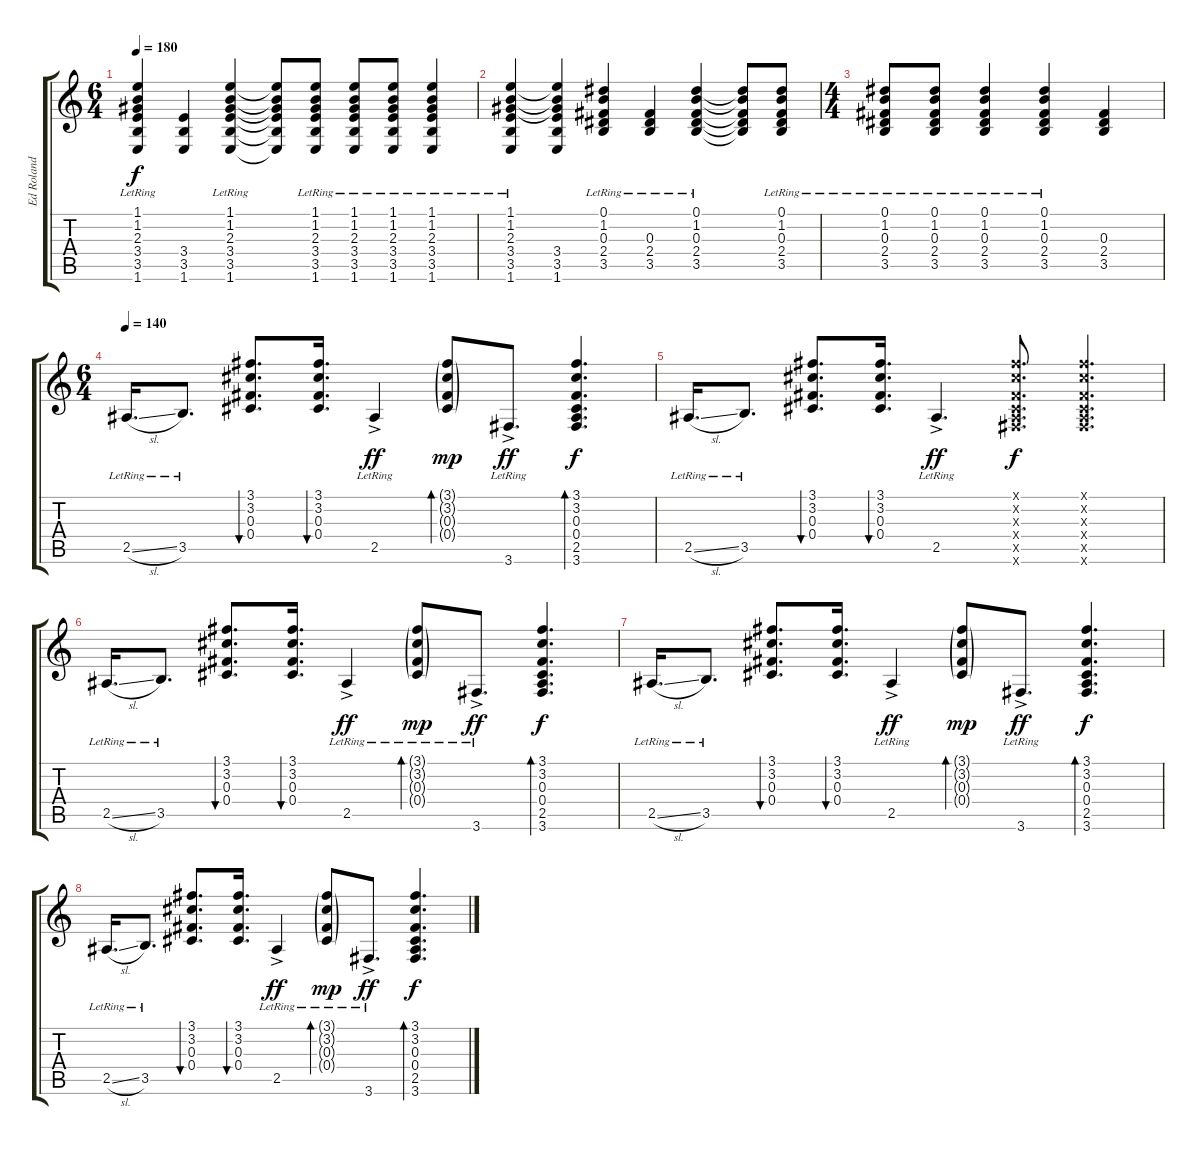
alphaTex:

\track ("Ed Roland" "Ed Roland") {instrument acousticguitarsteel}
\staff {score tabs}
\tuning (Eb4 Bb3 Gb3 Db3 Ab2 Eb2) {hide}
\ts (6 4)
\tempo 180
\clef g2
\ks c
(1.1{lr} 1.2{lr} 2.3{lr} 3.4{lr} 3.5{lr} 1.6{lr}).4{dy f} (3.4 3.5 1.6).4 (1.1{lr} 1.2{lr} 2.3{lr} 3.4{lr} 3.5{lr} 1.6{lr}).4 (1.1{t} 1.2{t} 2.3{t} 3.4{t} 3.5{t} 1.6{t}).8 (1.1{lr} 1.2{lr} 2.3{lr} 3.4{lr} 3.5{lr} 1.6{lr}).8 (1.1{lr} 1.2{lr} 2.3{lr} 3.4{lr} 3.5{lr} 1.6{lr}).8 (1.1{lr} 1.2{lr} 2.3{lr} 3.4{lr} 3.5{lr} 1.6{lr}).8 (1.1{lr} 1.2{lr} 2.3{lr} 3.4{lr} 3.5{lr} 1.6{lr}).4 |
(1.1{lr} 1.2{lr} 2.3{lr} 3.4{lr} 3.5{lr} 1.6{lr}).4 (1.1{t} 1.2{t} 2.3{t} 3.4 3.5 1.6).4 (0.1{lr} 1.2{lr} 0.3{lr} 2.4{lr} 3.5{lr}).4 (0.3{lr} 2.4{lr} 3.5{lr}).4 (0.1{lr} 1.2{lr} 0.3{lr} 2.4{lr} 3.5{lr}).4 (0.1{t} 1.2{t} 0.3{t} 2.4{t} 3.5{t}).8 (0.1{lr} 1.2{lr} 0.3{lr} 2.4{lr} 3.5{lr}).8 |
\ts (4 4)
(0.1{lr} 1.2{lr} 0.3{lr} 2.4{lr} 3.5{lr}).8 (0.1{lr} 1.2{lr} 0.3{lr} 2.4{lr} 3.5{lr}).8 (0.1{lr} 1.2{lr} 0.3{lr} 2.4{lr} 3.5{lr}).4 (0.1{lr} 1.2{lr} 0.3{lr} 2.4{lr} 3.5{lr}).4 (0.3 2.4 3.5).4 |
\ts (6 4)
\tempo 140
2.5{sl lr}.16{d} 3.5{lr}.8{d} (3.1 3.2 0.3 0.4).8{d bu 60} (3.1 3.2 0.3 0.4).16{d bu 60} 2.5{ac lr}.4{dy ff} (3.1{g} 3.2{g} 0.3{g} 0.4{g}).8{bd 60 dy mp} 3.6{ac lr}.8{d dy ff} (3.1 3.2 0.3 0.4 2.5 3.6).4{d bd 60 dy f} |
2.5{sl lr}.16{d} 3.5{lr}.8{d} (3.1 3.2 0.3 0.4).8{d bu 60} (3.1 3.2 0.3 0.4).16{d bu 60} 2.5{ac lr}.4{d dy ff} (3.1{x} 3.2{x} 0.3{x} 0.4{x} 2.5{x} 3.6{x}).8{d dy f} (3.1{x} 3.2{x} 0.3{x} 0.4{x} 2.5{x} 3.6{x}).4{d} |
2.5{sl lr}.16{d} 3.5{lr}.8{d} (3.1 3.2 0.3 0.4).8{d bu 60} (3.1 3.2 0.3 0.4).16{d bu 60} 2.5{ac lr}.4{dy ff} (3.1{g lr} 3.2{g lr} 0.3{g lr} 0.4{g lr}).8{bd 60 dy mp} 3.6{ac lr}.8{d dy ff} (3.1 3.2 0.3 0.4 2.5 3.6).4{d bd 60 dy f} |
2.5{sl lr}.16{d} 3.5{lr}.8{d} (3.1 3.2 0.3 0.4).8{d bu 60} (3.1 3.2 0.3 0.4).16{d bu 60} 2.5{ac lr}.4{dy ff} (3.1{g} 3.2{g} 0.3{g} 0.4{g}).8{bd 60 dy mp} 3.6{ac lr}.8{d dy ff} (3.1 3.2 0.3 0.4 2.5 3.6).4{d bd 60 dy f} |
2.5{sl lr}.16{d} 3.5{lr}.8{d} (3.1 3.2 0.3 0.4).8{d bu 60} (3.1 3.2 0.3 0.4).16{d bu 60} 2.5{ac lr}.4{dy ff} (3.1{g lr} 3.2{g lr} 0.3{g lr} 0.4{g lr}).8{bd 60 dy mp} 3.6{ac lr}.8{d dy ff} (3.1 3.2 0.3 0.4 2.5 3.6).4{d bd 60 dy f}
